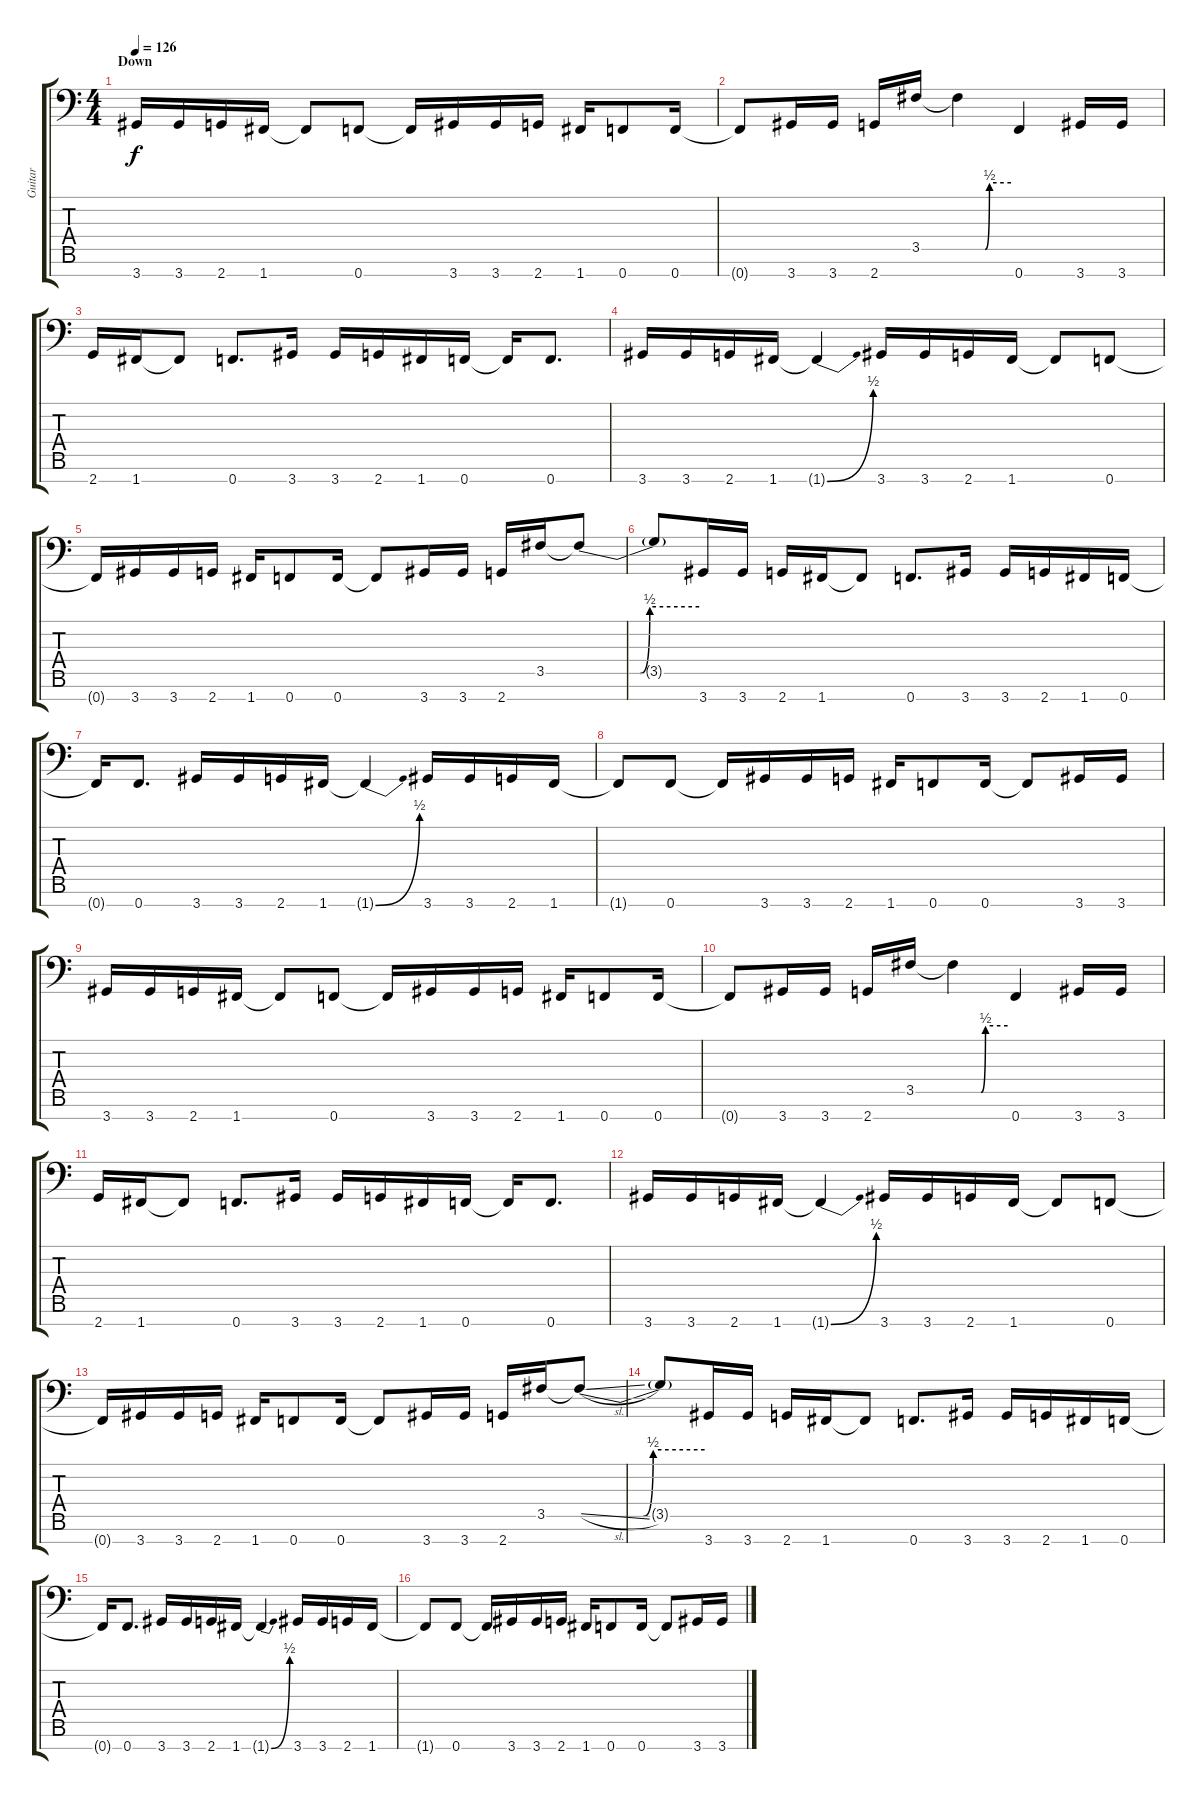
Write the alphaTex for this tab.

\track ("Guitar" "Guitar") {instrument distortionguitar}
\staff {score tabs}
\tuning (Bb3 Gb3 Db3 Ab2 Eb2 Bb1 F1) {hide}
\ts (4 4)
\section ("" "Down")
\tempo 126
\clef f4
\ks c
3.7.16{dy f} 3.7.16 2.7.16 1.7.16 1.7{t}.8 0.7.8 0.7{t}.16 3.7.16 3.7.16 2.7.16 1.7.16 0.7.8 0.7.16 |
0.7{t}.8 3.7.16 3.7.16 2.7.16 3.5.16 3.5{be (custom 0 0 30 0 35 2 60 2) t}.4 0.7.4 3.7.16 3.7.16 |
2.7.16 1.7.16 1.7{t}.8 0.7.8{d} 3.7.16 3.7.16 2.7.16 1.7.16 0.7.16 0.7{t}.16 0.7.8{d} |
3.7.16 3.7.16 2.7.16 1.7.16 1.7{be (bend 0 0 60 2) t}.4 3.7.16 3.7.16 2.7.16 1.7.16 1.7{t}.8 0.7.8 |
0.7{t}.16 3.7.16 3.7.16 2.7.16 1.7.16 0.7.8 0.7.16 0.7{t}.8 3.7.16 3.7.16 2.7.16 3.5.16 3.5{be (custom 0 0 30 0 35 2 60 2) t}.8 |
3.5{t}.8 3.7.16 3.7.16 2.7.16 1.7.16 1.7{t}.8 0.7.8{d} 3.7.16 3.7.16 2.7.16 1.7.16 0.7.16 |
0.7{t}.16 0.7.8{d} 3.7.16 3.7.16 2.7.16 1.7.16 1.7{be (bend 0 0 60 2) t}.4 3.7.16 3.7.16 2.7.16 1.7.16 |
1.7{t}.8 0.7.8 0.7{t}.16 3.7.16 3.7.16 2.7.16 1.7.16 0.7.8 0.7.16 0.7{t}.8 3.7.16 3.7.16 |
3.7.16 3.7.16 2.7.16 1.7.16 1.7{t}.8 0.7.8 0.7{t}.16 3.7.16 3.7.16 2.7.16 1.7.16 0.7.8 0.7.16 |
0.7{t}.8 3.7.16 3.7.16 2.7.16 3.5.16 3.5{be (custom 0 0 30 0 35 2 60 2) t}.4 0.7.4 3.7.16 3.7.16 |
2.7.16 1.7.16 1.7{t}.8 0.7.8{d} 3.7.16 3.7.16 2.7.16 1.7.16 0.7.16 0.7{t}.16 0.7.8{d} |
3.7.16 3.7.16 2.7.16 1.7.16 1.7{be (bend 0 0 60 2) t}.4 3.7.16 3.7.16 2.7.16 1.7.16 1.7{t}.8 0.7.8 |
0.7{t}.16 3.7.16 3.7.16 2.7.16 1.7.16 0.7.8 0.7.16 0.7{t}.8 3.7.16 3.7.16 2.7.16 3.5.16 3.5{be (custom 0 0 30 0 35 2 60 2) sl t}.8 |
3.5{t}.8 3.7.16 3.7.16 2.7.16 1.7.16 1.7{t}.8 0.7.8{d} 3.7.16 3.7.16 2.7.16 1.7.16 0.7.16 |
0.7{t}.16 0.7.8{d} 3.7.16 3.7.16 2.7.16 1.7.16 1.7{be (bend 0 0 60 2) t}.4 3.7.16 3.7.16 2.7.16 1.7.16 |
1.7{t}.8 0.7.8 0.7{t}.16 3.7.16 3.7.16 2.7.16 1.7.16 0.7.8 0.7.16 0.7{t}.8 3.7.16 3.7.16
